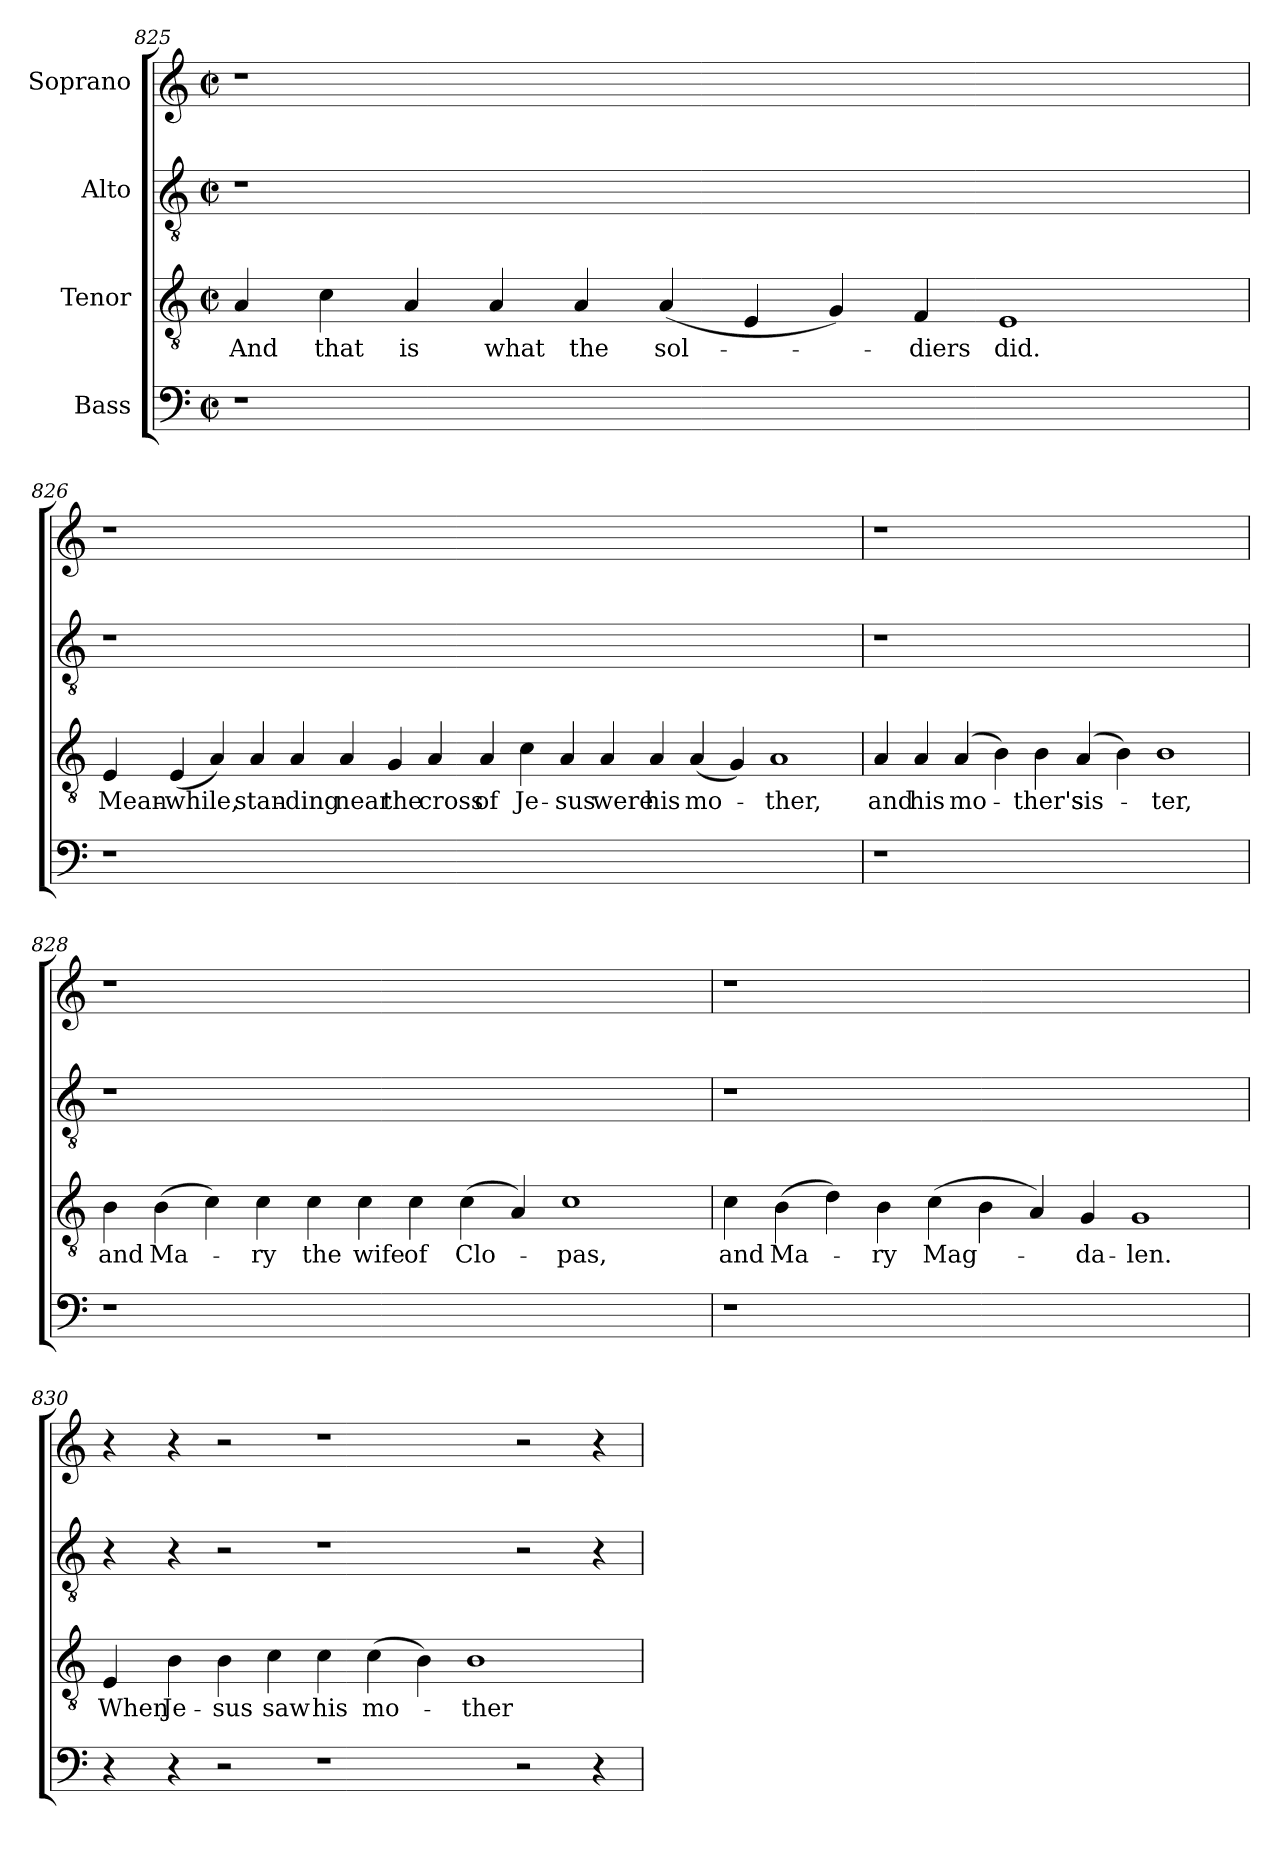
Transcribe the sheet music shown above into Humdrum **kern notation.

**kern	**kern	**text	**kern	**kern
*part4	*part3	*part3	*part2	*part1
*staff4	*staff3	*staff3	*staff2	*staff1
*I"Bass	*I"Tenor	*	*I"Alto	*I"Soprano
*clefF4	*clefGv2	*	*clefGv2	*clefG2
*	*ITrd7c12	*	*ITrd7c12	*
*k[]	*k[]	*	*k[]	*k[]
*C:	*C:	*	*C:	*C:
*M2/2	*M2/2	*	*M2/2	*M2/2
*met(c|)	*met(c|)	*	*met(c|)	*met(c|)
=825	=825	=825	=825	=825
!LO:N:vis=1	!	!	!	!
!	!	!LO:LY:b:color=#000000	!LO:N:vis=1	!LO:N:vis=1
1r	4AAi/	And	1r	1r
!	!	!LO:LY:b:color=#000000	!	!
.	4Ci\	that	.	.
!	!	!LO:LY:b:color=#000000	!	!
.	4AAi/	is	.	.
!	!	!LO:LY:b:color=#000000	!	!
.	4AAi/	what	.	.
!	!	!LO:LY:b:color=#000000	!	!
0ryy	4AAi/	the	0ryy	0ryy
!	!	!LO:LY:b:color=#000000	!	!
.	(4AAi/	sol-	.	.
.	4EEi/	.	.	.
.	4GGi/)	.	.	.
!	!	!LO:LY:b:color=#000000	!	!
.	4FFi/	-diers	.	.
!	!	!LO:LY:b:color=#000000	!	!
.	1EEi	did.	.	.
4ryy	.	.	4ryy	4ryy
!!LO:LB:g=z
=826	=826	=826	=826	=826
!LO:N:vis=1	!	!	!	!
!	!	!LO:LY:b:color=#000000	!LO:N:vis=1	!LO:N:vis=1
1r	4EEi/	Mean-	1r	1r
!	!	!LO:LY:b:color=#000000	!	!
.	(4EEi/	while,	.	.
.	4AAi/)	.	.	.
!	!	!LO:LY:b:color=#000000	!	!
.	4AAi/	stan-	.	.
!	!	!LO:LY:b:color=#000000	!	!
4%15ryy	4AAi/	-ding	4%15ryy	4%15ryy
!	!	!LO:LY:b:color=#000000	!	!
.	4AAi/	near	.	.
!	!	!LO:LY:b:color=#000000	!	!
.	4GGi/	the	.	.
!	!	!LO:LY:b:color=#000000	!	!
.	4AAi/	cross	.	.
!	!	!LO:LY:b:color=#000000	!	!
.	4AAi/	of	.	.
!	!	!LO:LY:b:color=#000000	!	!
.	4Ci\	Je-	.	.
!	!	!LO:LY:b:color=#000000	!	!
.	4AAi/	-sus	.	.
!	!	!LO:LY:b:color=#000000	!	!
.	4AAi/	were	.	.
!	!	!LO:LY:b:color=#000000	!	!
.	4AAi/	his	.	.
!	!	!LO:LY:b:color=#000000	!	!
.	(4AAi/	mo-	.	.
.	4GGi/)	.	.	.
!	!	!LO:LY:b:color=#000000	!	!
.	1AAi	-ther,	.	.
=827	=827	=827	=827	=827
!LO:N:vis=1	!	!	!	!
!	!	!LO:LY:b:color=#000000	!LO:N:vis=1	!LO:N:vis=1
1r	4AAi/	and	1r	1r
!	!	!LO:LY:b:color=#000000	!	!
.	4AAi/	his	.	.
!	!	!LO:LY:b:color=#000000	!	!
.	(4AAi/	mo-	.	.
.	4BBi\)	.	.	.
!	!	!LO:LY:b:color=#000000	!	!
1..ryy	4BBi\	-ther's	1..ryy	1..ryy
!	!	!LO:LY:b:color=#000000	!	!
.	(4AAi/	sis-	.	.
.	4BBi\)	.	.	.
!	!	!LO:LY:b:color=#000000	!	!
.	1BBi	-ter,	.	.
!!LO:LB:g=z
=828	=828	=828	=828	=828
!LO:N:vis=1	!	!	!	!
!	!	!LO:LY:b:color=#000000	!LO:N:vis=1	!LO:N:vis=1
1r	4BBi\	and	1r	1r
!	!	!LO:LY:b:color=#000000	!	!
.	(4BBi\	Ma-	.	.
.	4Ci\)	.	.	.
!	!	!LO:LY:b:color=#000000	!	!
.	4Ci\	-ry	.	.
!	!	!LO:LY:b:color=#000000	!	!
0ryy	4Ci\	the	0ryy	0ryy
!	!	!LO:LY:b:color=#000000	!	!
.	4Ci\	wife	.	.
!	!	!LO:LY:b:color=#000000	!	!
.	4Ci\	of	.	.
!	!	!LO:LY:b:color=#000000	!	!
.	(4Ci\	Clo-	.	.
.	4AAi/)	.	.	.
!	!	!LO:LY:b:color=#000000	!	!
.	1Ci	-pas,	.	.
4ryy	.	.	4ryy	4ryy
=829	=829	=829	=829	=829
!LO:N:vis=1	!	!	!	!
!	!	!LO:LY:b:color=#000000	!LO:N:vis=1	!LO:N:vis=1
1r	4Ci\	and	1r	1r
!	!	!LO:LY:b:color=#000000	!	!
.	(4BBi\	Ma-	.	.
.	4Di\)	.	.	.
!	!	!LO:LY:b:color=#000000	!	!
.	4BBi\	-ry	.	.
!	!	!LO:LY:b:color=#000000	!	!
0ryy	(4Ci\	Mag-	0ryy	0ryy
.	4BBi\	.	.	.
.	4AAi/)	.	.	.
!	!	!LO:LY:b:color=#000000	!	!
.	4GGi/	-da-	.	.
!	!	!LO:LY:b:color=#000000	!	!
.	1GGi	-len.	.	.
=830	=830	=830	=830	=830
!	!	!LO:LY:b:color=#000000	!	!
4r	4EEi/	When	4r	4r
!	!	!LO:LY:b:color=#000000	!	!
4r	4BBi\	Je-	4r	4r
!	!	!LO:LY:b:color=#000000	!	!
2r	4BBi\	-sus	2r	2r
!	!	!LO:LY:b:color=#000000	!	!
.	4Ci\	saw	.	.
!	!	!LO:LY:b:color=#000000	!	!
1r	4Ci\	his	1r	1r
!	!	!LO:LY:b:color=#000000	!	!
.	(4Ci\	mo-	.	.
.	4BBi\)	.	.	.
!	!	!LO:LY:b:color=#000000	!	!
.	1BBi	-ther	.	.
2r	.	.	2r	2r
4r	.	.	4r	4r
=	=	=	=	=
*-	*-	*-	*-	*-
